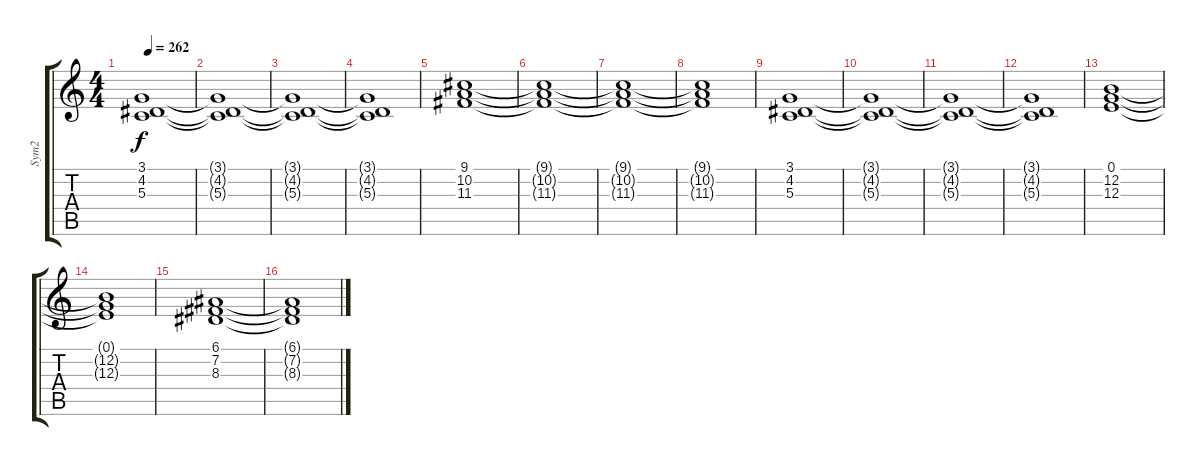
\track ("Sym2" "Sym2") {instrument stringensemble2}
\staff {score tabs}
\tuning (E4 B3 G3 D3 A2 E2) {hide}
\ts (4 4)
\tempo 262
\clef g2
\ks c
(3.1 4.2 5.3).1{dy f} |
(3.1{t} 4.2{t} 5.3{t}).1 |
(3.1{t} 4.2{t} 5.3{t}).1 |
(3.1{t} 4.2{t} 5.3{t}).1 |
(9.1 10.2 11.3).1 |
(9.1{t} 10.2{t} 11.3{t}).1 |
(9.1{t} 10.2{t} 11.3{t}).1 |
(9.1{t} 10.2{t} 11.3{t}).1 |
(3.1 4.2 5.3).1 |
(3.1{t} 4.2{t} 5.3{t}).1 |
(3.1{t} 4.2{t} 5.3{t}).1 |
(3.1{t} 4.2{t} 5.3{t}).1 |
(0.1 12.2 12.3).1 |
(0.1{t} 12.2{t} 12.3{t}).1 |
(6.1 7.2 8.3).1 |
(6.1{t} 7.2{t} 8.3{t}).1
